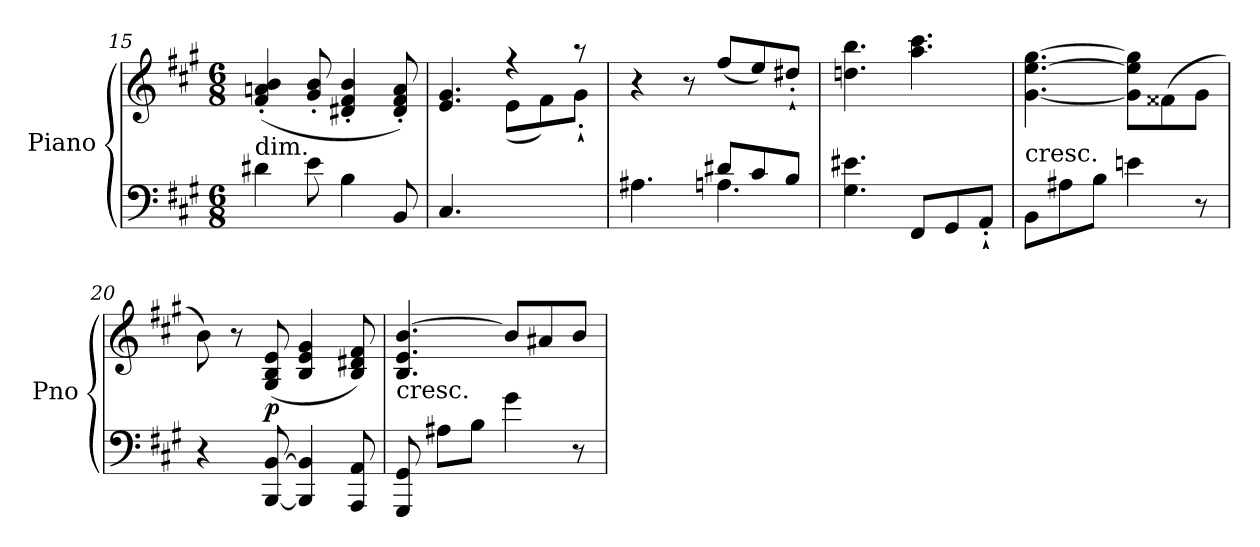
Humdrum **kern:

**kern	**kern	**dynam
*part1	*part1	*part1
*staff2	*staff1	*staff1/2
*I"Piano	*	*
*I'Pno	*	*
*clefF4	*clefG2	*
*k[f#c#g#]	*k[f#c#g#]	*
*A:	*A:	*
*M6/8	*M6/8	*
=15	=15	=15
!	!LO:TX:b:t=dim.	!
4d#X\	(4f#/' 4an/' 4b/'	.
8e\	8g#/' 8b/'	.
4B\	4d#X/' 4f#/' 4b/'	.
8BB/	8d#/' 8f#/' 8a/')	.
=16	=16	=16
*	*^	*
4.C#/	4.e/ 4.g#/	4.ryy	.
4.ryy	4rff	(8e\L	.
.	.	8f#\)	.
.	8raa	8g#`'\J	.
*	*v	*v	*
!!LO:LB:g=z
=17	=17	=17
*^	*	*
4.A#X\	4.ryy	4r	.
.	.	8r	.
8d#X/L	4.An\	(8ff#/L	.
8c#/	.	8ee/)	.
8B/J	.	8dd#X`'/J	.
*v	*v	*	*
=18	=18	=18
4.G#\ 4.e#X\	4.ddn\ 4.bb\	.
8FF#/L	4.aa\ 4.ccc#\	.
8GG#/	.	.
8AA`'/J	.	.
=19	=19	=19
!LO:TX:a:t=cresc.	!	!
8BB\L	[4.g#\ [4.ee\ [4.gg#\	.
8A#X\	.	.
8B\J	.	.
4en\	8g#\] 8ee\] 8gg#\]L	.
.	(8f##X\	.
8r	8g#\J	.
=20	=20	=20
4r	8b\)	.
.	8r	.
!	!	!LO:DY:b
[8BBB/ [8BB/	(8G#/ 8B/ 8e/	p
4BBB/] 4BB/]	4B/ 4e/ 4g#/	.
8AAA/ 8AA/	8B/ 8d#X/ 8f#/)	.
=21	=21	=21
!	!LO:TX:b:t=cresc.	!
8GGG#/ 8GG#/	4.B/ 4.e/ [4.b/	.
8A#X\L	.	.
8B\J	.	.
4g#\	8b/L]	.
.	8a#X/	.
8r	8b/J	.
=	=	=
*-	*-	*-
